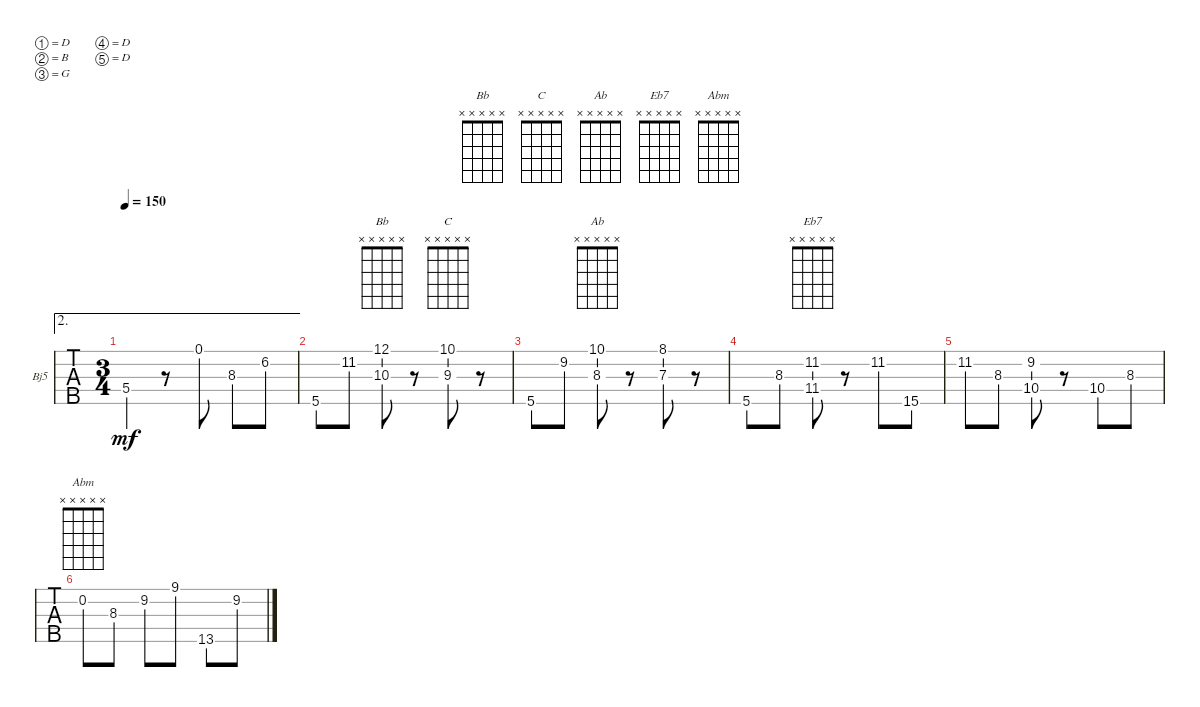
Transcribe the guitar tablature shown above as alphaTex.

\defaultSystemsLayout 4
\bracketExtendMode groupsimilarinstruments
\firstSystemTrackNameOrientation horizontal
\otherSystemsTrackNameOrientation horizontal
\chordDiagramsInScore
\track ("Banjo" "Bj5") {instrument banjo}
\staff {tabs}
\tuning (D4 B3 G3 D3 D4)
\chord ("Bb" x x x x x)
\chord ("C" x x x x x)
\chord ("Ab" x x x x x)
\chord ("Eb7" x x x x x)
\chord ("Abm" x x x x x)
\ae 2
\ts (3 4)
\tempo 150
\clef g2
\ks eb
5.4.4{dy mf} r.8 0.1.8 8.3.8 6.2.8 |
5.5.8 11.2.8 (12.1 10.3).8{ch "Bb"} r.8 (10.1 9.3).8{ch "C"} r.8 |
5.5.8 9.2.8 (8.3 10.1).8{ch "Ab"} r.8 (8.1 7.3).8 r.8 |
5.5.8 8.3.8 (11.2 11.4).8{ch "Eb7"} r.8 11.2.8 15.5.8 |
11.2.8 8.3.8 (10.4 9.2).8 r.8 10.4.8 8.3.8 |
0.2.8{ch "Abm"} 8.3.8 9.2.8 9.1.8 13.5.8 9.2.8
